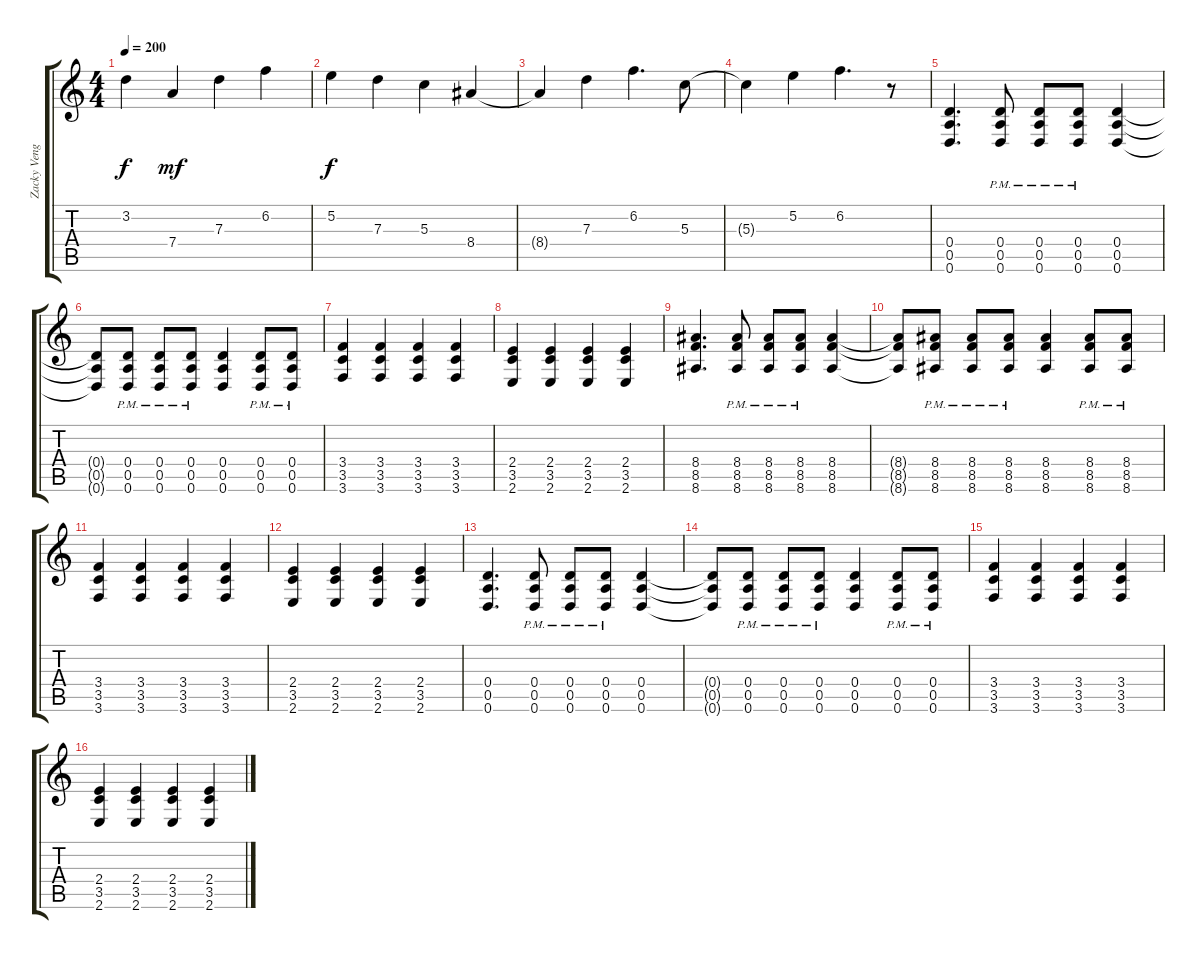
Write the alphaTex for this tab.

\track ("Zacky Vengence" "Zacky Veng") {instrument distortionguitar}
\staff {score tabs}
\tuning (E4 B3 G3 D3 A2 D2) {hide}
\ts (4 4)
\tempo 200
\clef g2
\ks c
3.2.4{dy f} 7.4.4{dy mf} 7.3.4 6.2.4 |
5.2.4{dy f} 7.3.4 5.3.4 8.4.4 |
8.4{t}.4 7.3.4 6.2.4{d} 5.3.8 |
5.3{t}.4 5.2.4 6.2.4{d} r.8 |
(0.4 0.5 0.6).4{d} (0.4{pm} 0.5{pm} 0.6{pm}).8 (0.4{pm} 0.5{pm} 0.6{pm}).8 (0.4{pm} 0.5{pm} 0.6{pm}).8 (0.4 0.5 0.6).4 |
(0.4{t} 0.5{t} 0.6{t}).8 (0.4{pm} 0.5{pm} 0.6{pm}).8 (0.4{pm} 0.5{pm} 0.6{pm}).8 (0.4{pm} 0.5{pm} 0.6{pm}).8 (0.4 0.5 0.6).4 (0.4{pm} 0.5{pm} 0.6{pm}).8 (0.4{pm} 0.5{pm} 0.6{pm}).8 |
(3.4 3.5 3.6).4 (3.4 3.5 3.6).4 (3.4 3.5 3.6).4 (3.4 3.5 3.6).4 |
(2.4 3.5 2.6).4 (2.4 3.5 2.6).4 (2.4 3.5 2.6).4 (2.4 3.5 2.6).4 |
(8.4 8.5 8.6).4{d} (8.4{pm} 8.5{pm} 8.6{pm}).8 (8.4{pm} 8.5{pm} 8.6{pm}).8 (8.4{pm} 8.5{pm} 8.6{pm}).8 (8.4 8.5 8.6).4 |
(8.4{t} 8.5{t} 8.6{t}).8 (8.4{pm} 8.5{pm} 8.6{pm}).8 (8.4{pm} 8.5{pm} 8.6{pm}).8 (8.4{pm} 8.5{pm} 8.6{pm}).8 (8.4 8.5 8.6).4 (8.4{pm} 8.5{pm} 8.6{pm}).8 (8.4{pm} 8.5{pm} 8.6{pm}).8 |
(3.4 3.5 3.6).4 (3.4 3.5 3.6).4 (3.4 3.5 3.6).4 (3.4 3.5 3.6).4 |
(2.4 3.5 2.6).4 (2.4 3.5 2.6).4 (2.4 3.5 2.6).4 (2.4 3.5 2.6).4 |
(0.4 0.5 0.6).4{d} (0.4{pm} 0.5{pm} 0.6{pm}).8 (0.4{pm} 0.5{pm} 0.6{pm}).8 (0.4{pm} 0.5{pm} 0.6{pm}).8 (0.4 0.5 0.6).4 |
(0.4{t} 0.5{t} 0.6{t}).8 (0.4{pm} 0.5{pm} 0.6{pm}).8 (0.4{pm} 0.5{pm} 0.6{pm}).8 (0.4{pm} 0.5{pm} 0.6{pm}).8 (0.4 0.5 0.6).4 (0.4{pm} 0.5{pm} 0.6{pm}).8 (0.4{pm} 0.5{pm} 0.6{pm}).8 |
(3.4 3.5 3.6).4 (3.4 3.5 3.6).4 (3.4 3.5 3.6).4 (3.4 3.5 3.6).4 |
(2.4 3.5 2.6).4 (2.4 3.5 2.6).4 (2.4 3.5 2.6).4 (2.4 3.5 2.6).4
